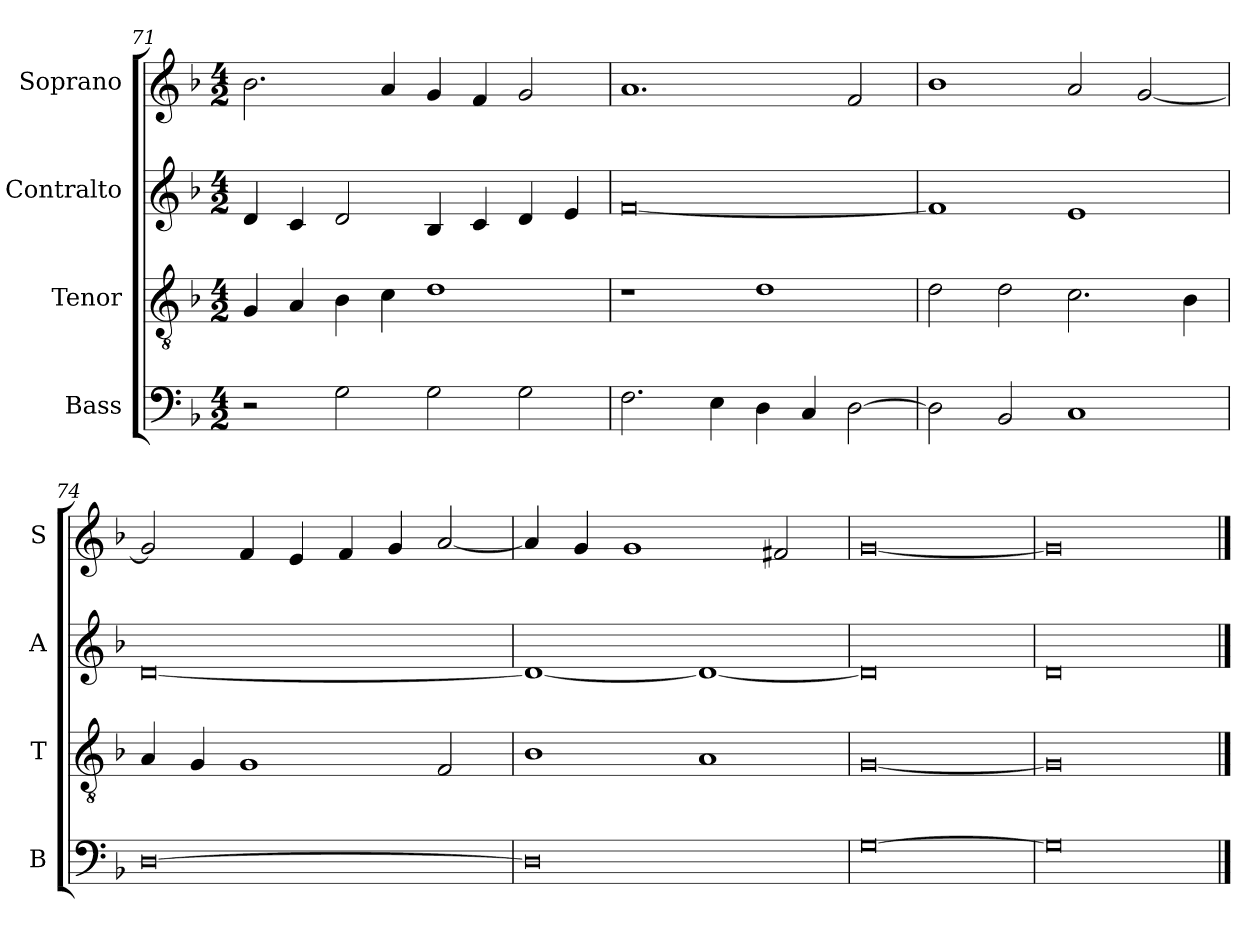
**kern	**kern	**kern	**kern
*part4	*part3	*part2	*part1
*staff4	*staff3	*staff2	*staff1
*I"Bass	*I"Tenor	*I"Contralto	*I"Soprano
*I'B	*I'T	*I'A	*I'S
*clefF4	*clefGv2	*clefG2	*clefG2
*k[b-]	*k[b-]	*k[b-]	*k[b-]
*G:dor	*G:dor	*G:dor	*G:dor
*M4/2	*M4/2	*M4/2	*M4/2
=71	=71	=71	=71
2r	4G	4d	2.b-
.	4A	4c	.
2G	4B-	2d	.
.	4c	.	4a
2G	1d	4B-	4g
.	.	4c	4f
2G	.	4d	2g
.	.	4e	.
=72	=72	=72	=72
2.F	1r	[0f	1.a
4E	.	.	.
4D	1d	.	.
4C	.	.	.
[2D	.	.	2f
=73	=73	=73	=73
2D]	2d	1f]	1b-
2BB-	2d	.	.
1C	2.c	1e	2a
.	.	.	[2g
.	4B-	.	.
=74	=74	=74	=74
[0D	4A	[0d	2g]
.	4G	.	.
.	1G	.	4f
.	.	.	4e
.	.	.	4f
.	.	.	4g
.	2F	.	[2a
=75	=75	=75	=75
0D]	1B-	1d_	4a]
.	.	.	4g
.	.	.	1g
.	1A	1d_	.
.	.	.	2f#X
=76	=76	=76	=76
[0G	[0G	0d]	[0g
=77	=77	=77	=77
0G]	0G]	0d	0g]
==	==	==	==
*-	*-	*-	*-
